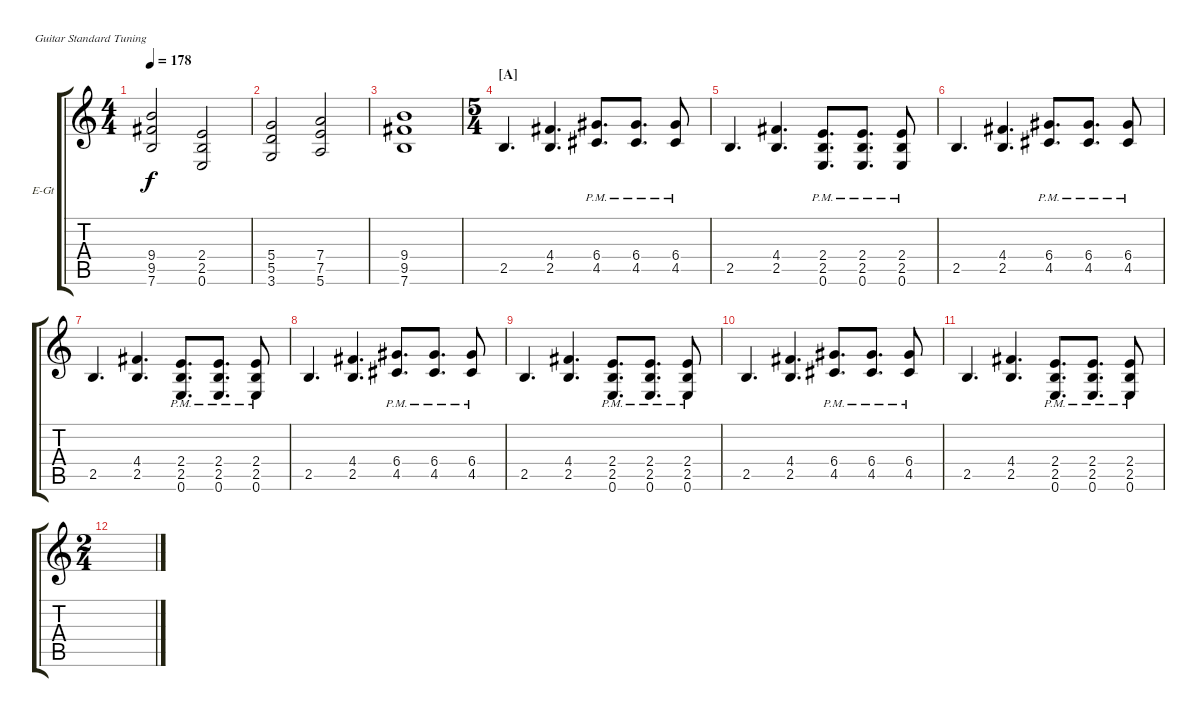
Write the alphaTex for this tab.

\defaultSystemsLayout 4
\bracketExtendMode groupsimilarinstruments
\firstSystemTrackNameOrientation horizontal
\otherSystemsTrackNameOrientation horizontal
\track ("Electric Guitar" "E-Gt") {instrument distortionguitar}
\staff {score tabs}
\tuning (E4 B3 G3 D3 A2 E2)
\ts (4 4)
\tempo 178
\clef g2
\ks c
(9.4 9.5 7.6).2{dy f} (2.4 2.5 0.6).2 |
(5.4 5.5 3.6).2 (7.4 7.5 5.6).2 |
(9.4 9.5 7.6).1 |
\ts (5 4)
\section ("A" "")
2.5.4{d} (4.4 2.5).4{d} (6.4{pm} 4.5{pm}).8{d} (6.4{pm} 4.5{pm}).8{d} (6.4{pm} 4.5{pm}).8 |
2.5.4{d} (4.4 2.5).4{d} (2.4 2.5{pm} 0.6).8{d} (2.4 2.5{pm} 0.6).8{d} (2.4 2.5{pm} 0.6).8 |
2.5.4{d} (4.4 2.5).4{d} (6.4{pm} 4.5{pm}).8{d} (6.4{pm} 4.5{pm}).8{d} (6.4{pm} 4.5{pm}).8 |
2.5.4{d} (4.4 2.5).4{d} (2.4 2.5{pm} 0.6).8{d} (2.4 2.5{pm} 0.6).8{d} (2.4 2.5{pm} 0.6).8 |
2.5.4{d} (4.4 2.5).4{d} (6.4{pm} 4.5{pm}).8{d} (6.4{pm} 4.5{pm}).8{d} (6.4{pm} 4.5{pm}).8 |
2.5.4{d} (4.4 2.5).4{d} (2.4 2.5{pm} 0.6).8{d} (2.4 2.5{pm} 0.6).8{d} (2.4 2.5{pm} 0.6).8 |
2.5.4{d} (4.4 2.5).4{d} (6.4{pm} 4.5{pm}).8{d} (6.4{pm} 4.5{pm}).8{d} (6.4{pm} 4.5{pm}).8 |
2.5.4{d} (4.4 2.5).4{d} (2.4 2.5{pm} 0.6).8{d} (2.4 2.5{pm} 0.6).8{d} (2.4{pm} 2.5{pm} 0.6{pm}).8 |
\ts (2 4)
